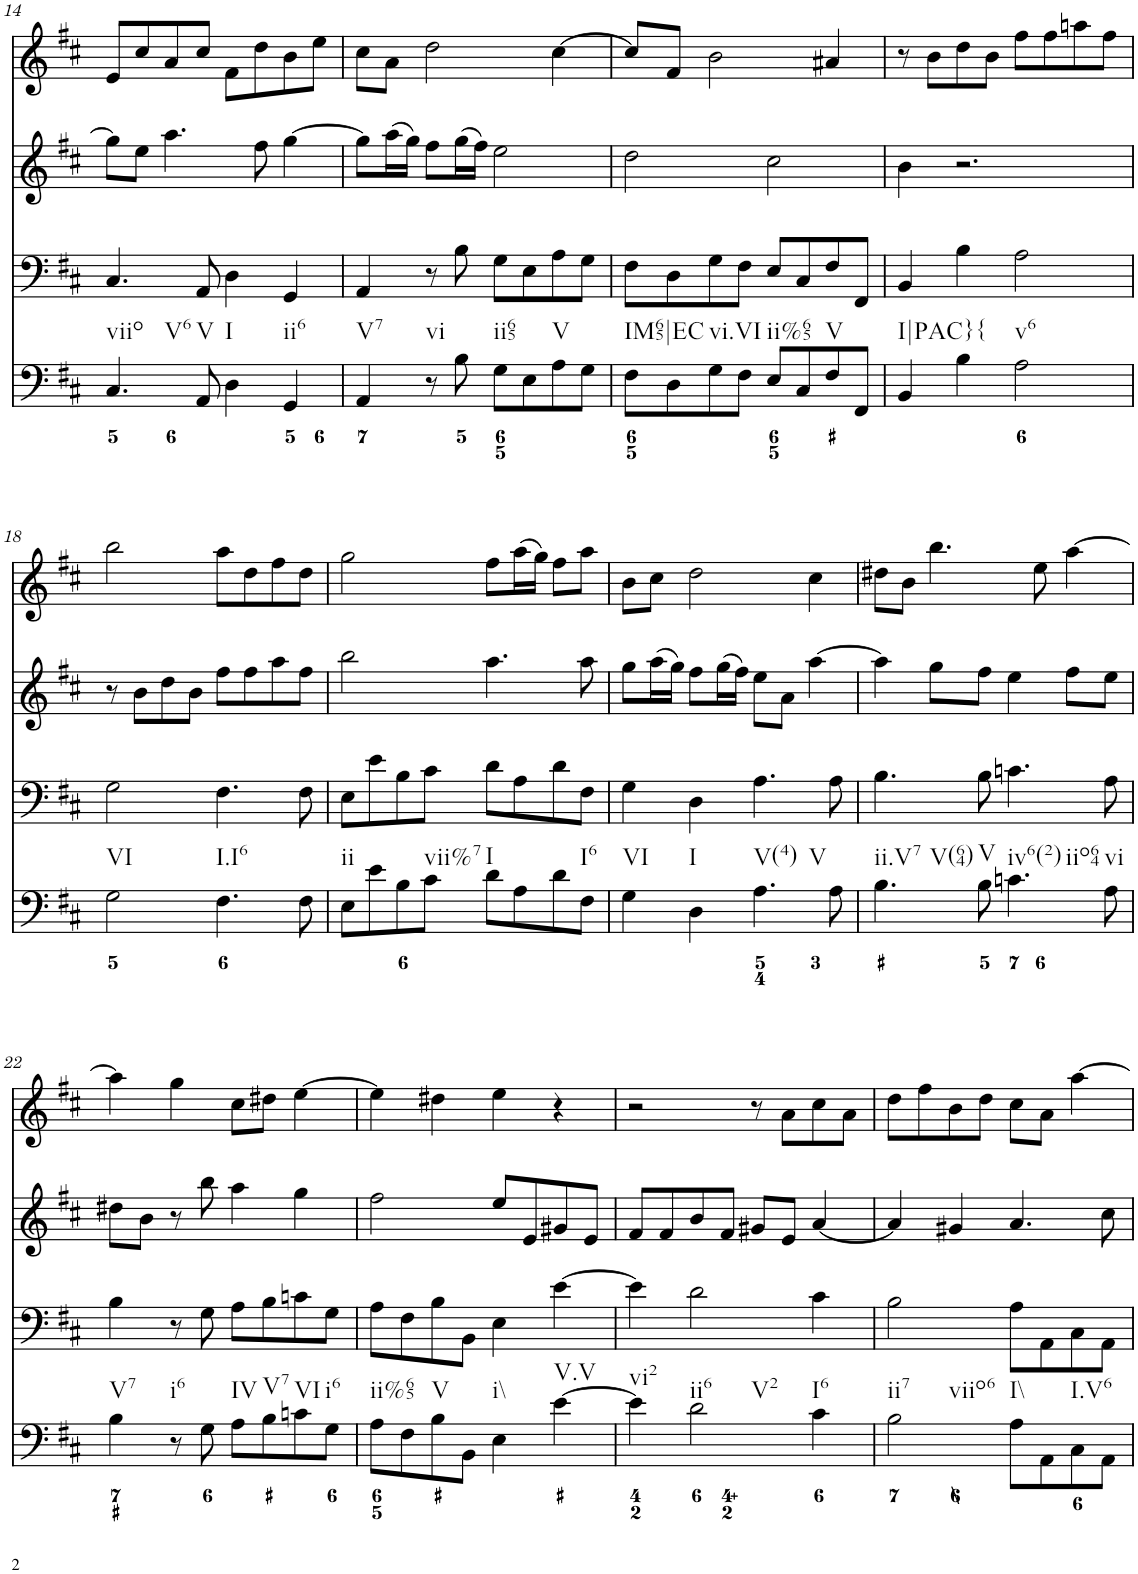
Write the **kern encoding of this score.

**kern	**kern	**kern	**kern
*part4	*part3	*part2	*part1
*staff4	*staff3	*staff2	*staff1
*I"Piano	*I"Piano	*I"Piano	*I"Piano
*I'Pno	*I'Pno	*I'Pno	*I'Pno
!!LO:PB:g=z
*clefF4	*clefF4	*clefG2	*clefG2
*k[f#c#]	*k[f#c#]	*k[f#c#]	*k[f#c#]
*D:	*D:	*D:	*D:
*M4/4	*M4/4	*M4/4	*M4/4
=14	=14	=14	=14
!LO:TX:b:t=viio	!	!	!
!LO:TX:b:t=V6	!	!	!
4.C#/	4.C#/	8gg\L]	8e/L
.	.	8ee\J	8cc#/
.	.	4.aa\	8a/
!LO:TX:b:t=V	!	!	!
8AA/	8AA/	.	8cc#/J
!LO:TX:b:t=I	!	!	!
4D\	4D\	.	8f#\L
.	.	8ff#\	8dd\
!LO:TX:b:t=ii6	!	!	!
4GG/	4GG/	[4gg\	8b\
.	.	.	8ee\J
=15	=15	=15	=15
!LO:TX:b:t=V7	!	!	!
4AA/	4AA/	8gg\L]	8cc#\L
.	.	(16aa\L	8a\J
.	.	16gg\JJ)	.
!LO:TX:b:t=vi	!	!	!
8r	8r	8ff#\L	2dd\
8B\	8B\	(16gg\L	.
.	.	16ff#\JJ)	.
!LO:TX:b:t=ii65	!	!	!
8G\L	8G\L	2ee\	.
8E\	8E\	.	.
!LO:TX:b:t=V	!	!	!
8A\	8A\	.	[4cc#\
8G\J	8G\J	.	.
=16	=16	=16	=16
!LO:TX:b:t=IM65|EC	!	!	!
8F#\L	8F#\L	2dd\	8cc#/L]
8D\	8D\	.	8f#/J
!LO:TX:b:t=vi.VI	!	!	!
8G\	8G\	.	2b\
8F#\J	8F#\J	.	.
!LO:TX:b:t=ii%65	!	!	!
8E/L	8E/L	2cc#\	.
8C#/	8C#/	.	.
!LO:TX:b:t=V	!	!	!
8F#/	8F#/	.	4a#X/
8FF#/J	8FF#/J	.	.
=17	=17	=17	=17
!LO:TX:b:t=I|PAC}{	!	!	!
4BB/	4BB/	4b\	8r
.	.	.	8b\L
4B\	4B\	2.r	8dd\
.	.	.	8b\J
!LO:TX:b:t=v6	!	!	!
2A\	2A\	.	8ff#\L
.	.	.	8ff#\
.	.	.	8aan\
.	.	.	8ff#\J
!!LO:LB:g=z
=18	=18	=18	=18
!LO:TX:b:t=VI	!	!	!
2G\	2G\	8r	2bb\
.	.	8b\L	.
.	.	8dd\	.
.	.	8b\J	.
!LO:TX:b:t=I.I6	!	!	!
4.F#\	4.F#\	8ff#\L	8aa\L
.	.	8ff#\	8dd\
.	.	8aa\	8ff#\
8F#\	8F#\	8ff#\J	8dd\J
=19	=19	=19	=19
!LO:TX:b:t=ii	!	!	!
8E\L	8E\L	2bb\	2gg\
8e\	8e\	.	.
8B\	8B\	.	.
!LO:TX:b:t=vii%7	!	!	!
8c#\J	8c#\J	.	.
!LO:TX:b:t=I	!	!	!
8d\L	8d\L	4.aa\	8ff#\L
8A\	8A\	.	(16aa\L
.	.	.	16gg\JJ)
8d\	8d\	.	8ff#\L
!LO:TX:b:t=I6	!	!	!
8F#\J	8F#\J	8aa\	8aa\J
=20	=20	=20	=20
!LO:TX:b:t=VI	!	!	!
4G\	4G\	8gg\L	8b\L
.	.	(16aa\L	8cc#\J
.	.	16gg\JJ)	.
!LO:TX:b:t=I	!	!	!
4D\	4D\	8ff#\L	2dd\
.	.	(16gg\L	.
.	.	16ff#\JJ)	.
!LO:TX:b:t=V(4)	!	!	!
!LO:TX:b:t=V	!	!	!
4.A\	4.A\	8ee\L	.
.	.	8a\J	.
.	.	[4aa\	4cc#\
8A\	8A\	.	.
=21	=21	=21	=21
!LO:TX:b:t=ii.V7	!	!	!
!LO:TX:b:t=V(64)	!	!	!
4.B\	4.B\	4aa\]	8dd#X\L
.	.	.	8b\J
.	.	8gg\L	4.bb\
!LO:TX:b:t=V	!	!	!
8B\	8B\	8ff#\J	.
!LO:TX:b:t=iv6(2)	!	!	!
!LO:TX:b:t=iio64	!	!	!
4.cn\	4.cn\	4ee\	.
.	.	.	8ee\
.	.	8ff#\L	[4aa\
!LO:TX:b:t=vi	!	!	!
8A\	8A\	8ee\J	.
!!LO:LB:g=z
=22	=22	=22	=22
!LO:TX:b:t=V7	!	!	!
4B\	4B\	8dd#X\L	4aa\]
.	.	8b\J	.
!LO:TX:b:t=i6	!	!	!
8r	8r	8r	4gg\
8G\	8G\	8bb\	.
!LO:TX:b:t=IV	!	!	!
8A\L	8A\L	4aa\	8cc#\L
!LO:TX:b:t=V7	!	!	!
8B\	8B\	.	8dd#X\J
!LO:TX:b:t=VI	!	!	!
8cn\	8cn\	4gg\	[4ee\
!LO:TX:b:t=i6	!	!	!
8G\J	8G\J	.	.
=23	=23	=23	=23
!LO:TX:b:t=ii%65	!	!	!
8A\L	8A\L	2ff#\	4ee\]
8F#\	8F#\	.	.
!LO:TX:b:t=V	!	!	!
8B\	8B\	.	4dd#X\
8BB\J	8BB\J	.	.
!LO:TX:b:t=i\\	!	!	!
4E\	4E\	8ee/L	4ee\
.	.	8e/	.
!LO:TX:b:t=V.V	!	!	!
[4e\	[4e\	8g#X/	4r
.	.	8e/J	.
=24	=24	=24	=24
!LO:TX:b:t=vi2	!	!	!
4e\]	4e\]	8f#/L	2r
.	.	8f#/	.
!LO:TX:b:t=ii6	!	!	!
!LO:TX:b:t=V2	!	!	!
2d\	2d\	8b/	.
.	.	8f#/J	.
.	.	8g#X/L	8r
.	.	8e/J	8a\L
!LO:TX:b:t=I6	!	!	!
4c#\	4c#\	[4a/	8cc#\
.	.	.	8a\J
=25	=25	=25	=25
!LO:TX:b:t=ii7	!	!	!
!LO:TX:b:t=viio6	!	!	!
2B\	2B\	4a/]	8dd\L
.	.	.	8ff#\
.	.	4g#X/	8b\
.	.	.	8dd\J
!LO:TX:b:t=I\\	!	!	!
8A\L	8A\L	4.a/	8cc#\L
8AA\	8AA\	.	8a\J
!LO:TX:b:t=I.V6	!	!	!
8C#\	8C#\	.	[4aa\
8AA\J	8AA\J	8cc#\	.
=	=	=	=
*-	*-	*-	*-
